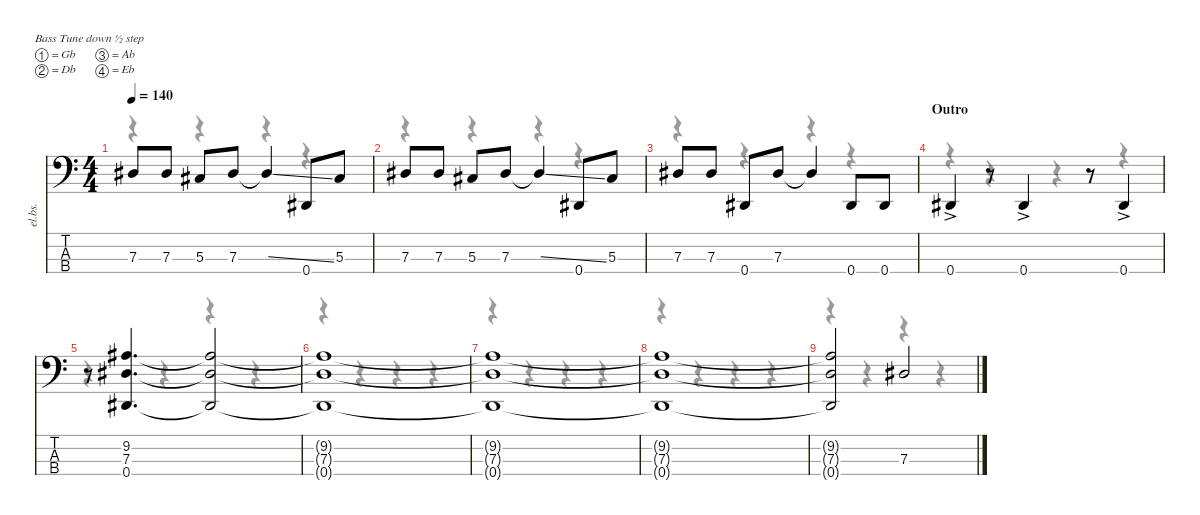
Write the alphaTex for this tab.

\defaultSystemsLayout 4
\hideDynamics
\bracketExtendMode nobrackets
\otherSystemsTrackNameOrientation horizontal
\track ("Michael Anthony (Bass)" "el.bs.") {instrument electricbasspick}
\staff {score tabs}
\tuning (Gb2 Db2 Ab1 Eb1)
\voice
\ts (4 4)
\tempo 140
\clef f4
\ks c
7.3{acc #}.8{dy f beam Up} 7.3{acc #}.8{beam Up} 5.3{acc #}.8{beam Up} 7.3{acc #}.8{beam Up} 7.3{ss t acc #}.4{beam Up} 0.4{acc #}.8{beam Up} 5.3{acc #}.8{beam Up} |
7.3{acc #}.8{beam Up} 7.3{acc #}.8{beam Up} 5.3{acc #}.8{beam Up} 7.3{acc #}.8{beam Up} 7.3{ss t acc #}.4{beam Up} 0.4{acc #}.8{beam Up} 5.3{acc #}.8{beam Up} |
7.3{acc #}.8{beam Up} 7.3{acc #}.8{beam Up} 0.4{acc #}.8{beam Up} 7.3{acc #}.8{beam Up} 7.3{t acc #}.4{beam Up} 0.4{acc #}.8{beam Up} 0.4{acc #}.8{beam Up} |
\section ("" "Outro")
0.4{ac acc #}.4{dy mf beam Up} r.8{beam Up} 0.4{ac acc #}.4{beam Up} r.8{beam Up} 0.4{ac acc #}.4{beam Up} |
r.8{beam Up} (9.2{acc #} 7.3{acc #} 0.4{acc #}).4{d dy f beam Up} (9.2{t acc #} 7.3{t acc #} 0.4{t acc #}).2{beam Up} |
(9.2{t acc #} 7.3{t acc #} 0.4{t acc #}).1{beam Up} |
(9.2{t acc #} 7.3{t acc #} 0.4{t acc #}).1{beam Up} |
(9.2{t acc #} 7.3{t acc #} 0.4{t acc #}).1{beam Up} |
(9.2{t acc #} 7.3{t acc #} 0.4{t acc #}).2{beam Up} 7.3{acc #}.2{beam Up}
\voice
\clef f4
\ottava regular
\simile none
\ks c
r.4{dy mf beam Down} r.4{beam Down} r.4{beam Down} r.4{beam Down} |
r.4{beam Down} r.4{beam Down} r.4{beam Down} r.4{beam Down} |
r.4{beam Down} r.4{beam Down} r.4{beam Down} r.4{beam Down} |
r.4{beam Down} r.4{beam Down} r.4{beam Down} r.4{beam Down} |
r.4{beam Down} r.4{beam Down} r.4{beam Down} r.4{beam Down} |
r.4{beam Down} r.4{beam Down} r.4{beam Down} r.4{beam Down} |
r.4{beam Down} r.4{beam Down} r.4{beam Down} r.4{beam Down} |
r.4{beam Down} r.4{beam Down} r.4{beam Down} r.4{beam Down} |
r.4{beam Down} r.4{beam Down} r.4{beam Down} r.4{beam Down}
